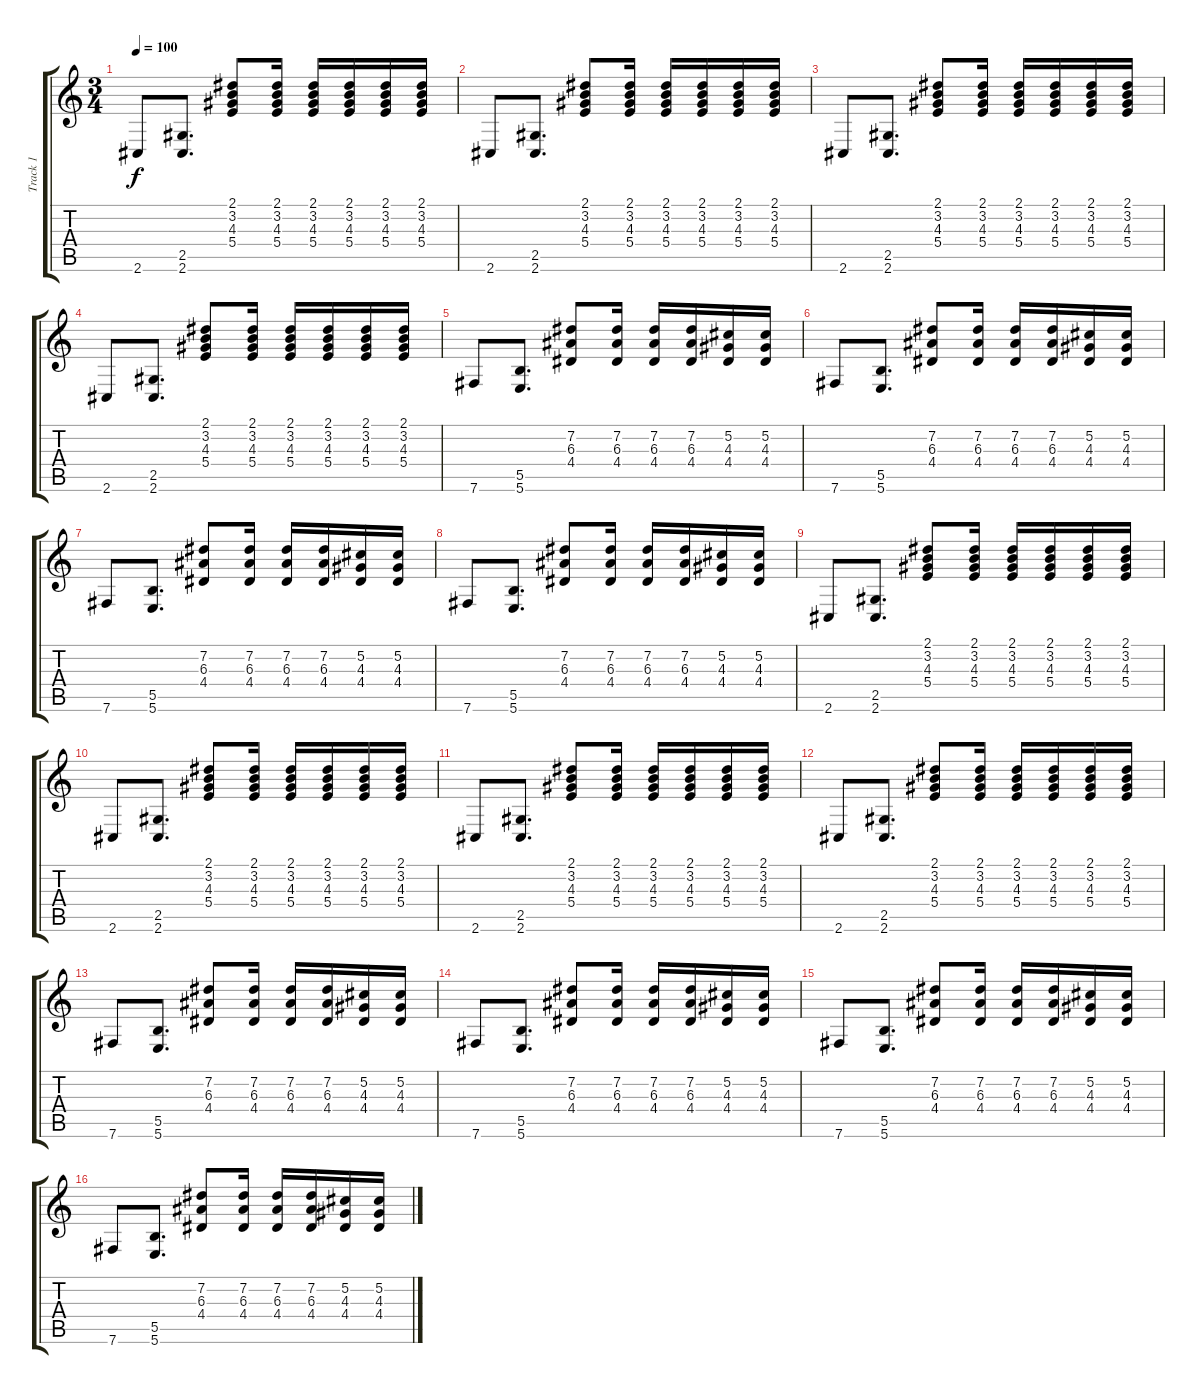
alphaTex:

\track ("Track 1" "Track 1") {instrument overdrivenguitar}
\staff {score tabs}
\tuning (Db4 Ab3 E3 B2 Gb2 B1) {hide}
\ts (3 4)
\tempo 100
\clef g2
\ks c
2.6.8{dy f} (2.5 2.6).8{d} (2.1 3.2 4.3 5.4).8 (2.1 3.2 4.3 5.4).16 (2.1 3.2 4.3 5.4).16 (2.1 3.2 4.3 5.4).16 (2.1 3.2 4.3 5.4).16 (2.1 3.2 4.3 5.4).16 |
2.6.8 (2.5 2.6).8{d} (2.1 3.2 4.3 5.4).8 (2.1 3.2 4.3 5.4).16 (2.1 3.2 4.3 5.4).16 (2.1 3.2 4.3 5.4).16 (2.1 3.2 4.3 5.4).16 (2.1 3.2 4.3 5.4).16 |
2.6.8 (2.5 2.6).8{d} (2.1 3.2 4.3 5.4).8 (2.1 3.2 4.3 5.4).16 (2.1 3.2 4.3 5.4).16 (2.1 3.2 4.3 5.4).16 (2.1 3.2 4.3 5.4).16 (2.1 3.2 4.3 5.4).16 |
2.6.8 (2.5 2.6).8{d} (2.1 3.2 4.3 5.4).8 (2.1 3.2 4.3 5.4).16 (2.1 3.2 4.3 5.4).16 (2.1 3.2 4.3 5.4).16 (2.1 3.2 4.3 5.4).16 (2.1 3.2 4.3 5.4).16 |
7.6.8 (5.5 5.6).8{d} (7.2 6.3 4.4).8 (7.2 6.3 4.4).16 (7.2 6.3 4.4).16 (7.2 6.3 4.4).16 (5.2 4.3 4.4).16 (5.2 4.3 4.4).16 |
7.6.8 (5.5 5.6).8{d} (7.2 6.3 4.4).8 (7.2 6.3 4.4).16 (7.2 6.3 4.4).16 (7.2 6.3 4.4).16 (5.2 4.3 4.4).16 (5.2 4.3 4.4).16 |
7.6.8 (5.5 5.6).8{d} (7.2 6.3 4.4).8 (7.2 6.3 4.4).16 (7.2 6.3 4.4).16 (7.2 6.3 4.4).16 (5.2 4.3 4.4).16 (5.2 4.3 4.4).16 |
7.6.8 (5.5 5.6).8{d} (7.2 6.3 4.4).8 (7.2 6.3 4.4).16 (7.2 6.3 4.4).16 (7.2 6.3 4.4).16 (5.2 4.3 4.4).16 (5.2 4.3 4.4).16 |
2.6.8 (2.5 2.6).8{d} (2.1 3.2 4.3 5.4).8 (2.1 3.2 4.3 5.4).16 (2.1 3.2 4.3 5.4).16 (2.1 3.2 4.3 5.4).16 (2.1 3.2 4.3 5.4).16 (2.1 3.2 4.3 5.4).16 |
2.6.8 (2.5 2.6).8{d} (2.1 3.2 4.3 5.4).8 (2.1 3.2 4.3 5.4).16 (2.1 3.2 4.3 5.4).16 (2.1 3.2 4.3 5.4).16 (2.1 3.2 4.3 5.4).16 (2.1 3.2 4.3 5.4).16 |
2.6.8 (2.5 2.6).8{d} (2.1 3.2 4.3 5.4).8 (2.1 3.2 4.3 5.4).16 (2.1 3.2 4.3 5.4).16 (2.1 3.2 4.3 5.4).16 (2.1 3.2 4.3 5.4).16 (2.1 3.2 4.3 5.4).16 |
2.6.8 (2.5 2.6).8{d} (2.1 3.2 4.3 5.4).8 (2.1 3.2 4.3 5.4).16 (2.1 3.2 4.3 5.4).16 (2.1 3.2 4.3 5.4).16 (2.1 3.2 4.3 5.4).16 (2.1 3.2 4.3 5.4).16 |
7.6.8 (5.5 5.6).8{d} (7.2 6.3 4.4).8 (7.2 6.3 4.4).16 (7.2 6.3 4.4).16 (7.2 6.3 4.4).16 (5.2 4.3 4.4).16 (5.2 4.3 4.4).16 |
7.6.8 (5.5 5.6).8{d} (7.2 6.3 4.4).8 (7.2 6.3 4.4).16 (7.2 6.3 4.4).16 (7.2 6.3 4.4).16 (5.2 4.3 4.4).16 (5.2 4.3 4.4).16 |
7.6.8 (5.5 5.6).8{d} (7.2 6.3 4.4).8 (7.2 6.3 4.4).16 (7.2 6.3 4.4).16 (7.2 6.3 4.4).16 (5.2 4.3 4.4).16 (5.2 4.3 4.4).16 |
7.6.8 (5.5 5.6).8{d} (7.2 6.3 4.4).8 (7.2 6.3 4.4).16 (7.2 6.3 4.4).16 (7.2 6.3 4.4).16 (5.2 4.3 4.4).16 (5.2 4.3 4.4).16
